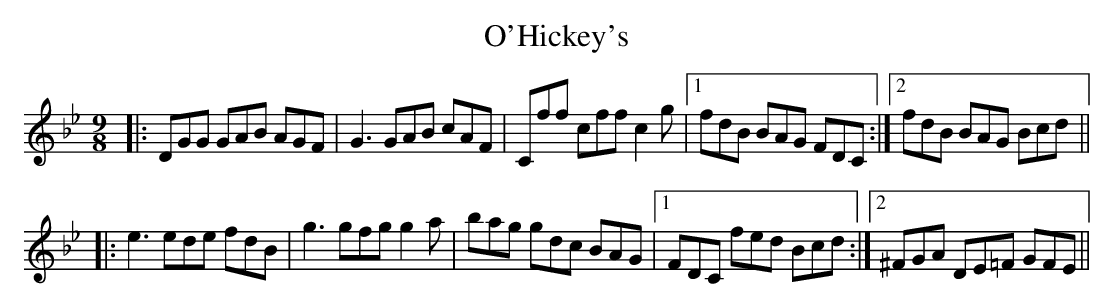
X:1
T: O'Hickey's
M: 9/8
L: 1/8
K: Gmin
|:DGG GAB AGF|G3 GAB cAF|Cff cff c2g|1 fdB BAG FDC:|2 fdB BAG Bcd||
|:e3 ede fdB|g3 gfg g2a|bag gdc BAG|1 FDC fed Bcd:|2 ^FGA DE=F GFE||
